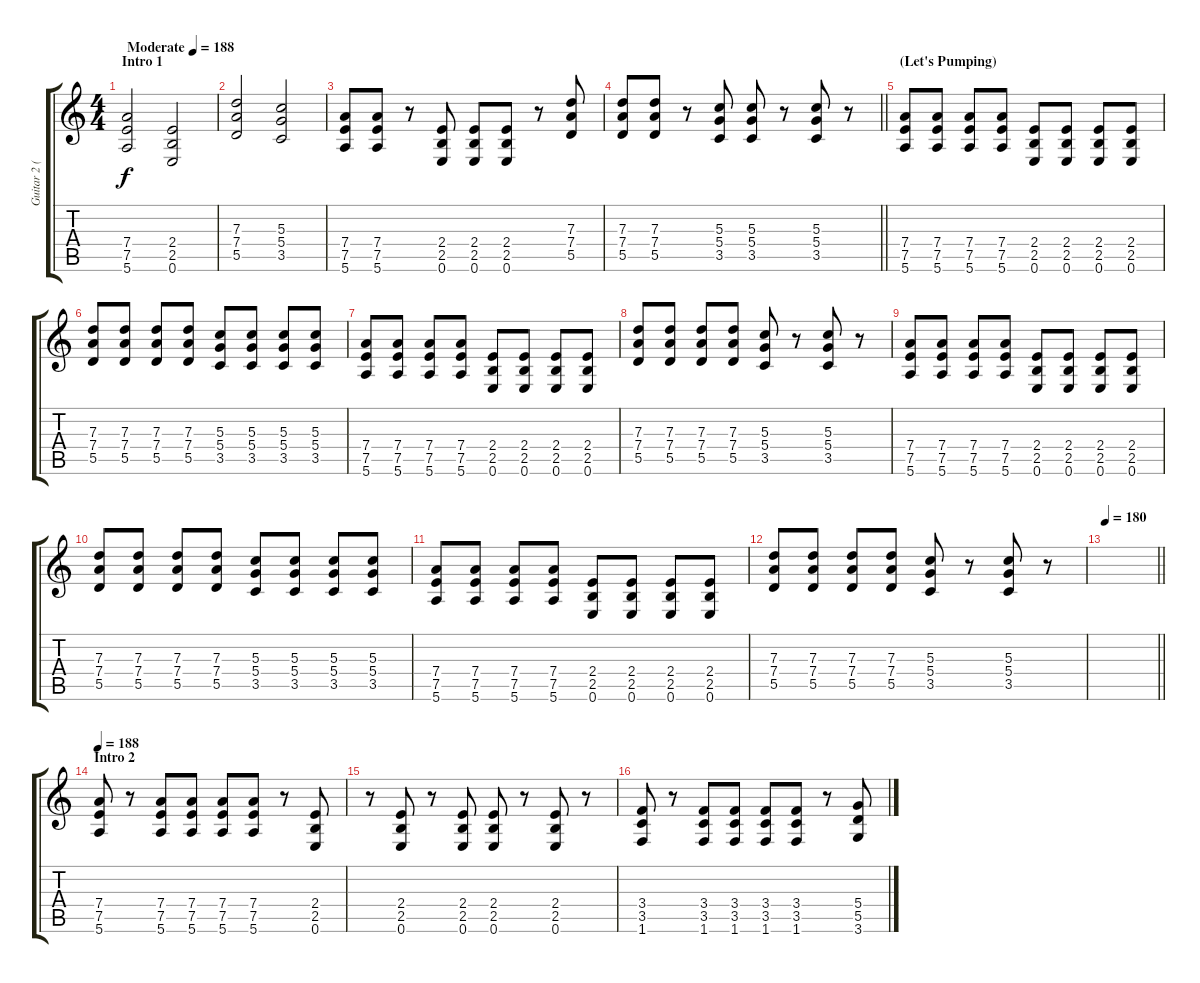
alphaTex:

\track ("Guitar 2 (Dori)" "Guitar 2 (") {mute instrument distortionguitar}
\staff {score tabs}
\tuning (E4 B3 G3 D3 A2 E2) {hide}
\ts (4 4)
\section ("" "Intro 1")
\tempo (188 "Moderate")
\clef g2
\ks c
(7.4 7.5 5.6).2{dy f instrument distortionguitar} (2.4 2.5 0.6).2 |
(7.3 7.4 5.5).2 (5.3 5.4 3.5).2 |
(7.4 7.5 5.6).8 (7.4 7.5 5.6).8 r.8 (2.4 2.5 0.6).8 (2.4 2.5 0.6).8 (2.4 2.5 0.6).8 r.8 (7.3 7.4 5.5).8 |
\barLineRight lightlight
(7.3 7.4 5.5).8 (7.3 7.4 5.5).8 r.8 (5.3 5.4 3.5).8 (5.3 5.4 3.5).8 r.8 (5.3 5.4 3.5).8 r.8 |
\section ("" "(Let's Pumping)")
(7.4 7.5 5.6).8 (7.4 7.5 5.6).8 (7.4 7.5 5.6).8 (7.4 7.5 5.6).8 (2.4 2.5 0.6).8 (2.4 2.5 0.6).8 (2.4 2.5 0.6).8 (2.4 2.5 0.6).8 |
(7.3 7.4 5.5).8 (7.3 7.4 5.5).8 (7.3 7.4 5.5).8 (7.3 7.4 5.5).8 (5.3 5.4 3.5).8 (5.3 5.4 3.5).8 (5.3 5.4 3.5).8 (5.3 5.4 3.5).8 |
(7.4 7.5 5.6).8 (7.4 7.5 5.6).8 (7.4 7.5 5.6).8 (7.4 7.5 5.6).8 (2.4 2.5 0.6).8 (2.4 2.5 0.6).8 (2.4 2.5 0.6).8 (2.4 2.5 0.6).8 |
(7.3 7.4 5.5).8 (7.3 7.4 5.5).8 (7.3 7.4 5.5).8 (7.3 7.4 5.5).8 (5.3 5.4 3.5).8 r.8 (5.3 5.4 3.5).8 r.8 |
(7.4 7.5 5.6).8 (7.4 7.5 5.6).8 (7.4 7.5 5.6).8 (7.4 7.5 5.6).8 (2.4 2.5 0.6).8 (2.4 2.5 0.6).8 (2.4 2.5 0.6).8 (2.4 2.5 0.6).8 |
(7.3 7.4 5.5).8 (7.3 7.4 5.5).8 (7.3 7.4 5.5).8 (7.3 7.4 5.5).8 (5.3 5.4 3.5).8 (5.3 5.4 3.5).8 (5.3 5.4 3.5).8 (5.3 5.4 3.5).8 |
(7.4 7.5 5.6).8 (7.4 7.5 5.6).8 (7.4 7.5 5.6).8 (7.4 7.5 5.6).8 (2.4 2.5 0.6).8 (2.4 2.5 0.6).8 (2.4 2.5 0.6).8 (2.4 2.5 0.6).8 |
(7.3 7.4 5.5).8 (7.3 7.4 5.5).8 (7.3 7.4 5.5).8 (7.3 7.4 5.5).8 (5.3 5.4 3.5).8 r.8 (5.3 5.4 3.5).8 r.8 |
\tempo 180
\barLineRight lightlight
|
\section ("" "Intro 2")
\tempo 188
(7.4 7.5 5.6).8 r.8 (7.4 7.5 5.6).8 (7.4 7.5 5.6).8 (7.4 7.5 5.6).8 (7.4 7.5 5.6).8 r.8 (2.4 2.5 0.6).8 |
r.8 (2.4 2.5 0.6).8 r.8 (2.4 2.5 0.6).8 (2.4 2.5 0.6).8 r.8 (2.4 2.5 0.6).8 r.8 |
(3.4 3.5 1.6).8 r.8 (3.4 3.5 1.6).8 (3.4 3.5 1.6).8 (3.4 3.5 1.6).8 (3.4 3.5 1.6).8 r.8 (5.4 5.5 3.6).8
